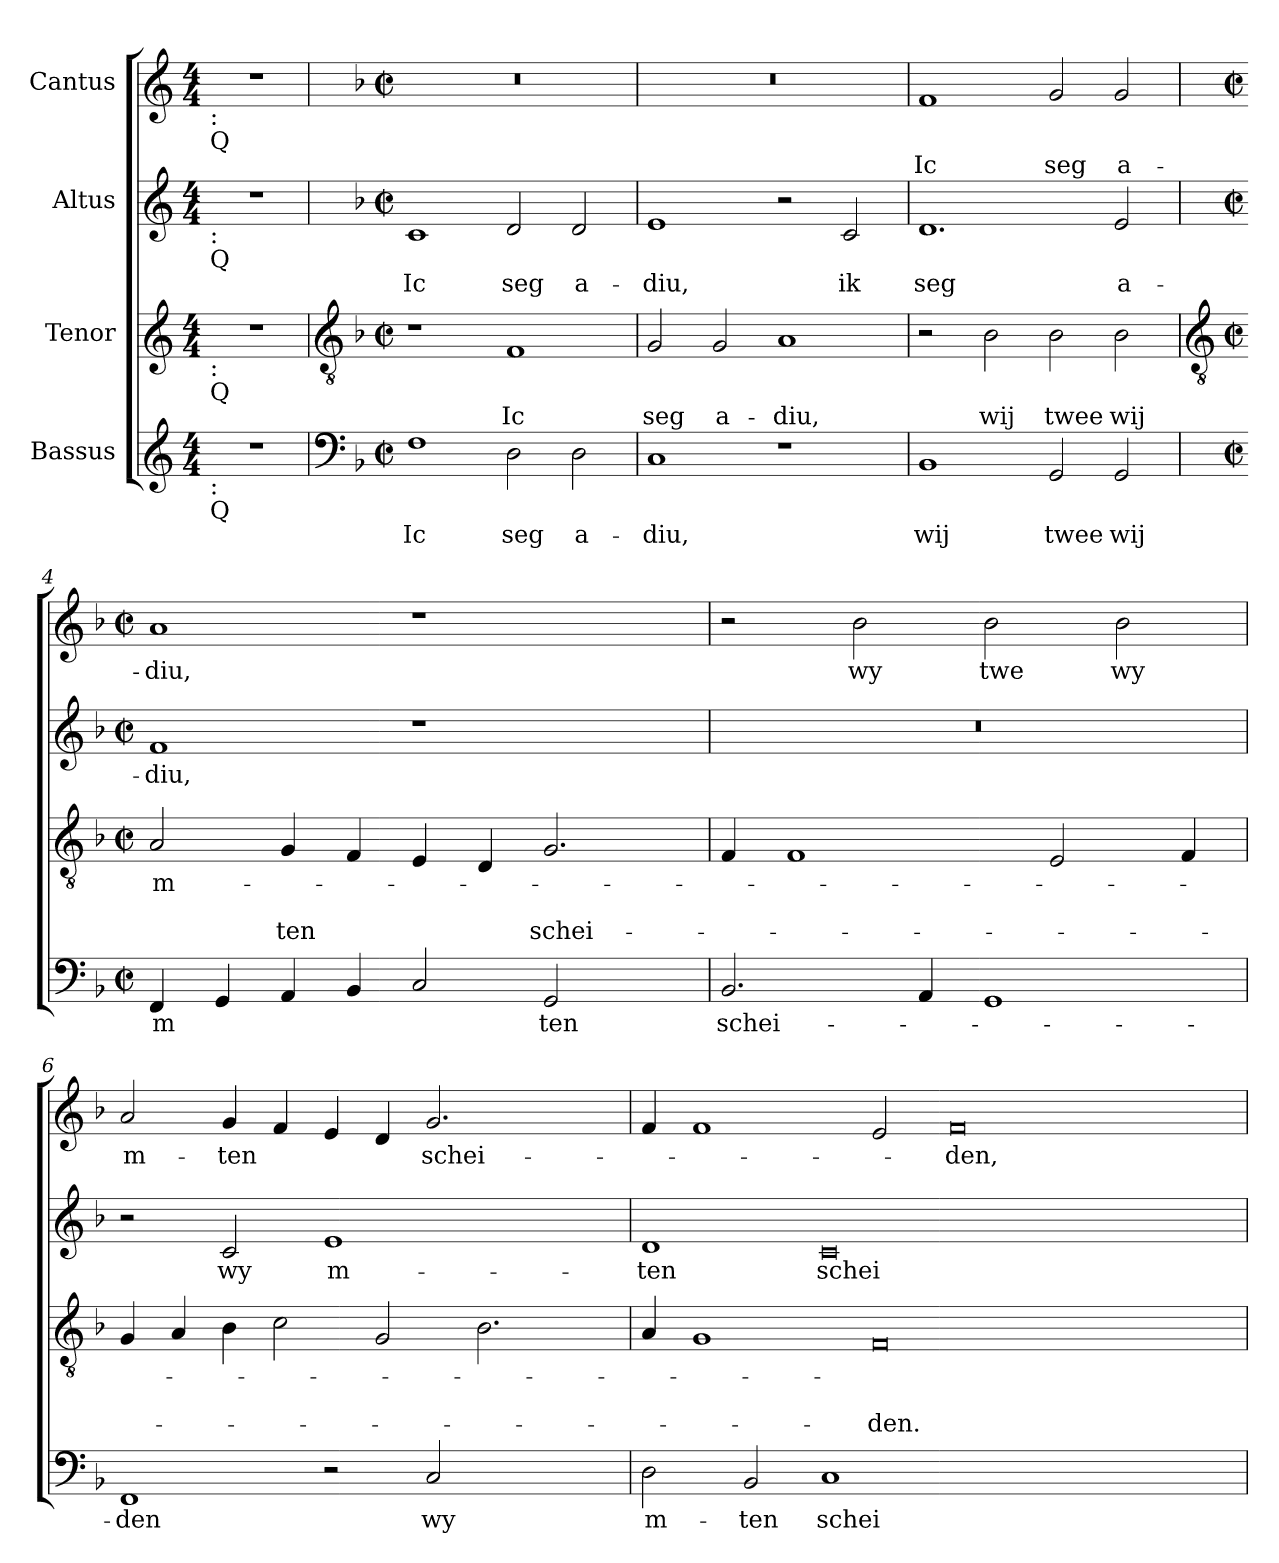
**kern	**text	**kern	**text	**text	**text	**kern	**text	**kern	**text
*part4	*part4	*part3	*part3	*part3	*part3	*part2	*part2	*part1	*part1
*staff4	*staff4	*staff3	*staff3	*staff3	*staff3	*staff2	*staff2	*staff1	*staff1
*I"Bassus	*	*I"Tenor	*	*	*	*I"Altus	*	*I"Cantus	*
*clefG2	*	*clefG2	*	*	*	*clefG2	*	*clefG2	*
*k[]	*	*k[]	*	*	*	*k[]	*	*k[]	*
*C:	*	*C:	*	*	*	*C:	*	*C:	*
*M4/4	*	*M4/4	*	*	*	*M4/4	*	*M4/4	*
=	=	=	=	=	=	=	=	=	=
!	!	!	!	!	!	!	!	!LO:TX:b:t=&colon;	!
!	!	!	!	!	!	!	!	!LO:TX:b:t=Q	!
!	!	!	!	!	!	!LO:TX:b:t=&colon;	!	!	!
!	!	!	!	!	!	!LO:TX:b:t=Q	!	!	!
!	!	!LO:TX:b:t=&colon;	!	!	!	!	!	!	!
!	!	!LO:TX:b:t=Q	!	!	!	!	!	!	!
!LO:TX:b:t=&colon;	!	!	!	!	!	!	!	!	!
!LO:TX:b:t=Q	!	!	!	!	!	!	!	!	!
1r	.	1r	.	.	.	1r	.	1r	.
!!LO:LB:g=z
=1	=1	=1	=1	=1	=1	=1	=1	=1	=1
*clefF4	*	*clefGv2	*	*	*	*	*	*	*
*k[b-]	*	*k[b-]	*	*	*	*k[b-]	*	*k[b-]	*
*F:	*	*F:	*	*	*	*F:	*	*F:	*
*M4/2	*	*M4/2	*	*	*	*M4/2	*	*M4/2	*
*met(c|)	*	*met(c|)	*	*	*	*met(c|)	*	*met(c|)	*
!	!LO:LY:b	!	!	!	!	!	!LO:LY:b	!	!
1F	Ic	1r	.	.	.	1c	Ic	0r	.
!	!LO:LY:b	!	!LO:LY:b	!	!	!	!LO:LY:b	!	!
2D	seg	1F	Ic	.	.	2d	seg	.	.
!	!LO:LY:b	!	!	!	!	!	!LO:LY:b	!	!
2D	a-	.	.	.	.	2d	a-	.	.
=2	=2	=2	=2	=2	=2	=2	=2	=2	=2
!	!LO:LY:b	!	!LO:LY:b	!	!	!	!LO:LY:b	!	!
1C	-diu,	2G	seg	.	.	1e	-diu,	0r	.
!	!	!	!LO:LY:b	!	!	!	!	!	!
.	.	2G	a-	.	.	.	.	.	.
!	!	!	!LO:LY:b	!	!	!	!	!	!
1r	.	1A	-diu,	.	.	2r	.	.	.
!	!	!	!	!	!	!	!LO:LY:b	!	!
.	.	.	.	.	.	2c	ik	.	.
=3	=3	=3	=3	=3	=3	=3	=3	=3	=3
!	!LO:LY:b	!	!	!	!	!	!LO:LY:b	!	!LO:LY:b
1BB-	wij	2r	.	.	.	1.d	seg	1f	Ic
!	!	!	!LO:LY:b	!	!	!	!	!	!
.	.	2B-	wij	.	.	.	.	.	.
!	!LO:LY:b	!	!LO:LY:b	!	!	!	!	!	!LO:LY:b
2GG	twee	2B-	twee	.	.	.	.	2g	seg
!	!LO:LY:b	!	!LO:LY:b	!	!	!	!LO:LY:b	!	!LO:LY:b
2GG	wij	2B-	wij	.	.	2e	a-	2g	a-
!!LO:LB:g=z
=4	=4	=4	=4	=4	=4	=4	=4	=4	=4
*	*	*clefGv2	*	*	*	*	*	*	*
*M4/2	*	*M4/2	*	*	*	*M4/2	*	*M4/2	*
*met(c|)	*	*met(c|)	*	*	*	*met(c|)	*	*met(c|)	*
!	!LO:LY:b	!	!LO:LY:b	!	!	!	!LO:LY:b	!	!LO:LY:b
4FF	m	2A	m-	.	.	1f	-diu,	1a	-diu,
4GG	.	.	.	.	.	.	.	.	.
!	!	!	!	!	!LO:LY:b	!	!	!	!
4AA	.	4G	.	.	-ten	.	.	.	.
4BB-	.	4F	.	.	.	.	.	.	.
2C	.	4E	.	.	.	1r	.	1r	.
.	.	4D	.	.	.	.	.	.	.
!	!LO:LY:b	!	!	!	!LO:LY:b	!	!	!	!
2GG	ten	2.G	.	.	schei-	.	.	.	.
4ryy	.	.	.	.	.	4ryy	.	4ryy	.
=5	=5	=5	=5	=5	=5	=5	=5	=5	=5
!	!LO:LY:b	!	!	!	!	!	!	!	!
2.BB-	schei-	4F	.	.	.	0r	.	2r	.
.	.	1F	.	.	.	.	.	.	.
!	!	!	!	!	!	!	!	!	!LO:LY:b
.	.	.	.	.	.	.	.	2b-	wy
4AA	.	.	.	.	.	.	.	.	.
!	!	!	!	!	!	!	!	!	!LO:LY:b
1GG	.	.	.	.	.	.	.	2b-	twe
.	.	2E	.	.	.	.	.	.	.
!	!	!	!	!	!	!	!	!	!LO:LY:b
.	.	.	.	.	.	.	.	2b-	wy
.	.	4F	.	.	.	.	.	.	.
=6	=6	=6	=6	=6	=6	=6	=6	=6	=6
!	!LO:LY:b	!	!	!	!	!	!	!	!LO:LY:b
1FF	-den	4G	.	.	.	2r	.	2a	m-
.	.	4A	.	.	.	.	.	.	.
!	!	!	!	!	!	!	!LO:LY:b	!	!LO:LY:b
.	.	4B-	.	.	.	2c	wy	4g	-ten
.	.	2c	.	.	.	.	.	4f	.
!	!	!	!	!	!	!	!LO:LY:b	!	!
2r	.	.	.	.	.	1e	m-	4e	.
.	.	2G	.	.	.	.	.	4d	.
!	!LO:LY:b	!	!	!	!	!	!	!	!LO:LY:b
2C	wy	.	.	.	.	.	.	2.g	schei-
.	.	2.B-	.	.	.	.	.	.	.
2ryy	.	.	.	.	.	2ryy	.	.	.
.	.	.	.	.	.	.	.	4ryy	.
=7	=7	=7	=7	=7	=7	=7	=7	=7	=7
!	!LO:LY:b	!	!	!	!	!	!LO:LY:b	!	!
2D	m-	4A	.	.	.	1d	-ten	4f	.
.	.	1G	.	.	.	.	.	1f	.
!	!LO:LY:b	!	!	!	!	!	!	!	!
2BB-	-ten	.	.	.	.	.	.	.	.
!	!LO:LY:b	!	!	!	!	!	!LO:LY:b	!	!
1C	schei-	.	.	.	.	0c	schei-	.	.
!	!	!	!	!	!LO:LY:b	!	!	!	!
.	.	0F	.	.	-den.	.	.	2e	.
!	!	!	!	!	!	!	!	!	!LO:LY:b
.	.	.	.	.	.	.	.	0f	-den,
1..ryy	.	.	.	.	.	.	.	.	.
.	.	.	.	.	.	2.ryy	.	.	.
.	.	2ryy	.	.	.	.	.	.	.
=	=	=	=	=	=	=	=	=	=
*-	*-	*-	*-	*-	*-	*-	*-	*-	*-
